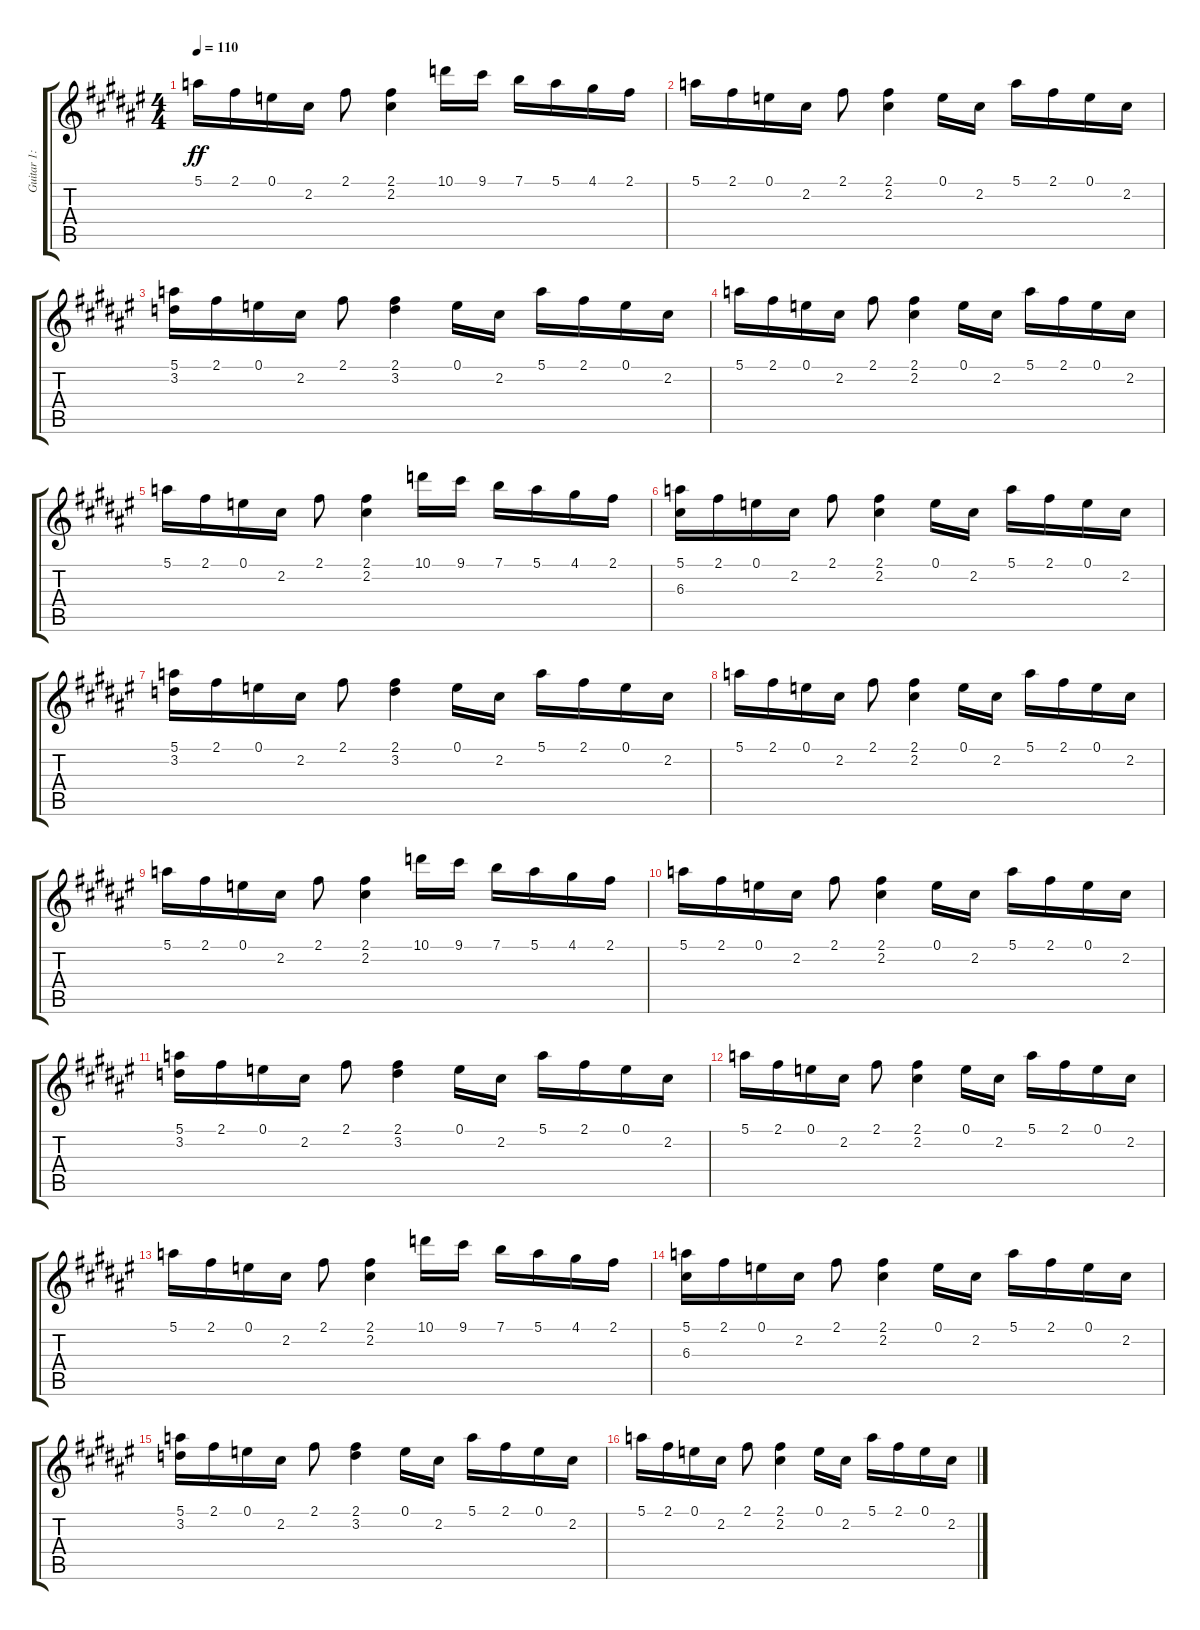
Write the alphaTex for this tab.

\track ("Guitar 1: Eddie Martinez" "Guitar 1: ") {instrument electricguitarjazz}
\staff {score tabs}
\tuning (E4 B3 G3 D3 A2 E2) {hide}
\ts (4 4)
\tempo 110
\clef g2
\ks f#
5.1.16{dy ff} 2.1.16 0.1.16 2.2.16 2.1.8 (2.1 2.2).4 10.1.16 9.1.16 7.1.16 5.1.16 4.1.16 2.1.16 |
5.1.16 2.1.16 0.1.16 2.2.16 2.1.8 (2.1 2.2).4 0.1.16 2.2.16 5.1.16 2.1.16 0.1.16 2.2.16 |
(5.1 3.2).16 2.1.16 0.1.16 2.2.16 2.1.8 (2.1 3.2).4 0.1.16 2.2.16 5.1.16 2.1.16 0.1.16 2.2.16 |
5.1.16 2.1.16 0.1.16 2.2.16 2.1.8 (2.1 2.2).4 0.1.16 2.2.16 5.1.16 2.1.16 0.1.16 2.2.16 |
5.1.16 2.1.16 0.1.16 2.2.16 2.1.8 (2.1 2.2).4 10.1.16 9.1.16 7.1.16 5.1.16 4.1.16 2.1.16 |
(5.1 6.3).16 2.1.16 0.1.16 2.2.16 2.1.8 (2.1 2.2).4 0.1.16 2.2.16 5.1.16 2.1.16 0.1.16 2.2.16 |
(5.1 3.2).16 2.1.16 0.1.16 2.2.16 2.1.8 (2.1 3.2).4 0.1.16 2.2.16 5.1.16 2.1.16 0.1.16 2.2.16 |
5.1.16 2.1.16 0.1.16 2.2.16 2.1.8 (2.1 2.2).4 0.1.16 2.2.16 5.1.16 2.1.16 0.1.16 2.2.16 |
5.1.16 2.1.16 0.1.16 2.2.16 2.1.8 (2.1 2.2).4 10.1.16 9.1.16 7.1.16 5.1.16 4.1.16 2.1.16 |
5.1.16 2.1.16 0.1.16 2.2.16 2.1.8 (2.1 2.2).4 0.1.16 2.2.16 5.1.16 2.1.16 0.1.16 2.2.16 |
(5.1 3.2).16 2.1.16 0.1.16 2.2.16 2.1.8 (2.1 3.2).4 0.1.16 2.2.16 5.1.16 2.1.16 0.1.16 2.2.16 |
5.1.16 2.1.16 0.1.16 2.2.16 2.1.8 (2.1 2.2).4 0.1.16 2.2.16 5.1.16 2.1.16 0.1.16 2.2.16 |
5.1.16 2.1.16 0.1.16 2.2.16 2.1.8 (2.1 2.2).4 10.1.16 9.1.16 7.1.16 5.1.16 4.1.16 2.1.16 |
(5.1 6.3).16 2.1.16 0.1.16 2.2.16 2.1.8 (2.1 2.2).4 0.1.16 2.2.16 5.1.16 2.1.16 0.1.16 2.2.16 |
(5.1 3.2).16 2.1.16 0.1.16 2.2.16 2.1.8 (2.1 3.2).4 0.1.16 2.2.16 5.1.16 2.1.16 0.1.16 2.2.16 |
5.1.16 2.1.16 0.1.16 2.2.16 2.1.8 (2.1 2.2).4 0.1.16 2.2.16 5.1.16 2.1.16 0.1.16 2.2.16
